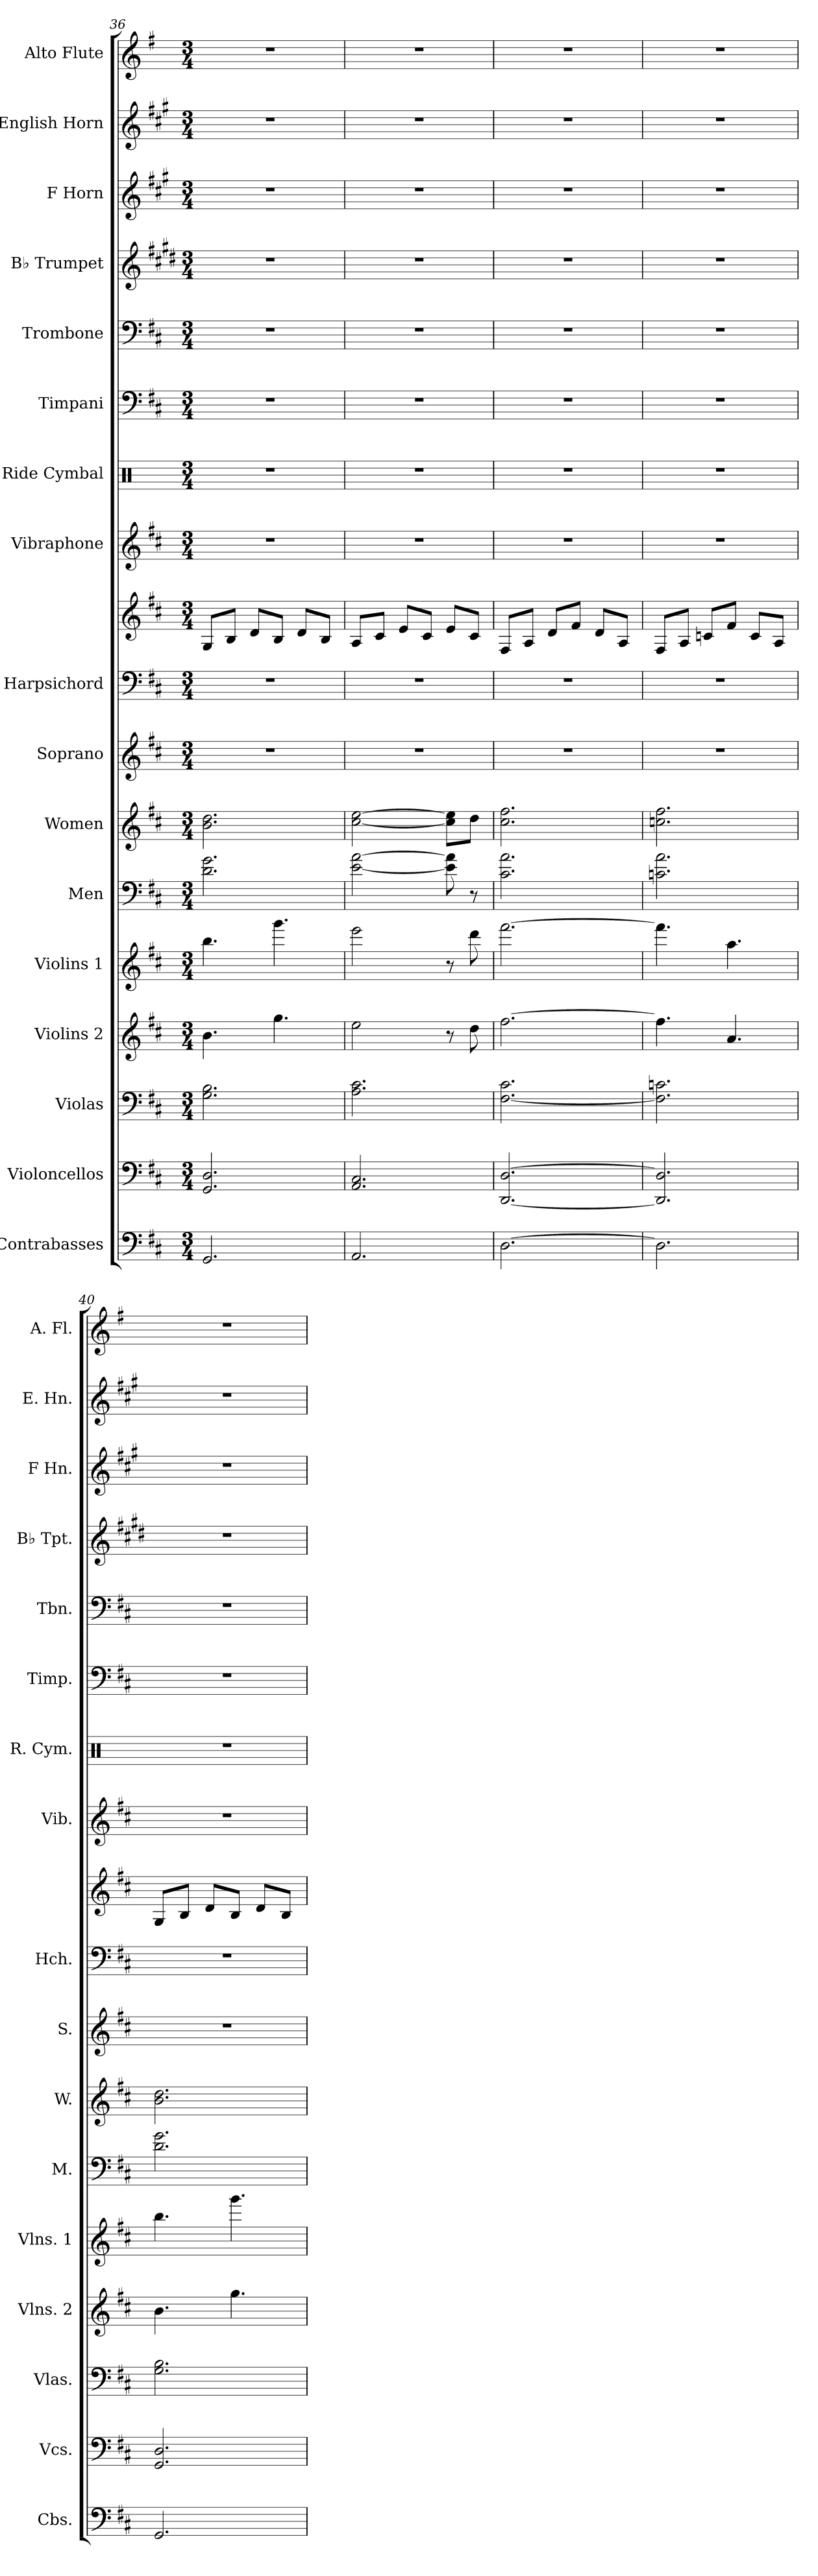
**kern	**kern	**kern	**kern	**kern	**kern	**kern	**kern	**kern	**kern	**kern	**kern	**kern	**kern	**kern	**kern	**kern	**kern
*part17	*part16	*part15	*part14	*part13	*part12	*part11	*part10	*part9	*part9	*part8	*part7	*part6	*part5	*part4	*part3	*part2	*part1
*staff18	*staff17	*staff16	*staff15	*staff14	*staff13	*staff12	*staff11	*staff10	*staff9	*staff8	*staff7	*staff6	*staff5	*staff4	*staff3	*staff2	*staff1
*I"Contrabasses	*I"Violoncellos	*I"Violas	*I"Violins 2	*I"Violins 1	*I"Men	*I"Women	*I"Soprano	*I"Harpsichord	*	*I"Vibraphone	*I"Ride Cymbal	*I"Timpani	*I"Trombone	*I"B♭ Trumpet	*I"F Horn	*I"English Horn	*I"Alto Flute
*I'Cbs.	*I'Vcs.	*I'Vlas.	*I'Vlns. 2	*I'Vlns. 1	*I'M.	*I'W.	*I'S.	*I'Hch.	*	*I'Vib.	*I'R. Cym.	*I'Timp.	*I'Tbn.	*I'B♭ Tpt.	*I'F Hn.	*I'E. Hn.	*I'A. Fl.
*clefF4	*clefF4	*clefF4	*clefG2	*clefG2	*clefF4	*clefG2	*clefG2	*clefF4	*clefG2	*clefG2	*clefX	*clefF4	*clefF4	*clefG2	*clefG2	*clefG2	*clefG2
*ITrd7c12	*	*	*	*	*	*	*	*	*	*	*	*	*	*ITrd1c2	*ITrd4c7	*ITrd4c7	*ITrd3c5
*k[f#c#]	*k[f#c#]	*k[f#c#]	*k[f#c#]	*k[f#c#]	*k[f#c#]	*k[f#c#]	*k[f#c#]	*k[f#c#]	*k[f#c#]	*k[f#c#]	*k[]	*k[f#c#]	*k[f#c#]	*k[f#c#]	*k[f#c#]	*k[f#c#]	*k[f#c#]
*M3/4	*M3/4	*M3/4	*M3/4	*M3/4	*M3/4	*M3/4	*M3/4	*M3/4	*M3/4	*M3/4	*M3/4	*M3/4	*M3/4	*M3/4	*M3/4	*M3/4	*M3/4
=36	=36	=36	=36	=36	=36	=36	=36	=36	=36	=36	=36	=36	=36	=36	=36	=36	=36
2.GGG/	2.GG/ 2.D/	2.G\ 2.B\	4.b\	4.bb\	2.d\ 2.g\	2.b\ 2.dd\	2.r	2.r	8G/L	2.r	2.r	2.r	2.r	2.r	2.r	2.r	2.r
.	.	.	.	.	.	.	.	.	8B/J	.	.	.	.	.	.	.	.
.	.	.	.	.	.	.	.	.	8d/L	.	.	.	.	.	.	.	.
.	.	.	4.gg\	4.ggg\	.	.	.	.	8B/J	.	.	.	.	.	.	.	.
.	.	.	.	.	.	.	.	.	8d/L	.	.	.	.	.	.	.	.
.	.	.	.	.	.	.	.	.	8B/J	.	.	.	.	.	.	.	.
=37	=37	=37	=37	=37	=37	=37	=37	=37	=37	=37	=37	=37	=37	=37	=37	=37	=37
2.AAA/	2.AA/ 2.C#/	2.A\ 2.c#\	2ee\	2eee\	[2e\ [2a\	[2cc#\ [2ee\	2.r	2.r	8A/L	2.r	2.r	2.r	2.r	2.r	2.r	2.r	2.r
.	.	.	.	.	.	.	.	.	8c#/J	.	.	.	.	.	.	.	.
.	.	.	.	.	.	.	.	.	8e/L	.	.	.	.	.	.	.	.
.	.	.	.	.	.	.	.	.	8c#/J	.	.	.	.	.	.	.	.
.	.	.	8r	8r	8e\] 8a\]	8cc#\] 8ee\]L	.	.	8e/L	.	.	.	.	.	.	.	.
.	.	.	8dd\	8ddd\	8r	8dd\J	.	.	8c#/J	.	.	.	.	.	.	.	.
=38	=38	=38	=38	=38	=38	=38	=38	=38	=38	=38	=38	=38	=38	=38	=38	=38	=38
[2.DD\	[2.DD/ [2.D/	[2.F#\ 2.c#\	[2.ff#\	[2.fff#\	2.c#\ 2.a\	2.cc#\ 2.ff#\	2.r	2.r	8F#/L	2.r	2.r	2.r	2.r	2.r	2.r	2.r	2.r
.	.	.	.	.	.	.	.	.	8A/J	.	.	.	.	.	.	.	.
.	.	.	.	.	.	.	.	.	8d/L	.	.	.	.	.	.	.	.
.	.	.	.	.	.	.	.	.	8f#/J	.	.	.	.	.	.	.	.
.	.	.	.	.	.	.	.	.	8d/L	.	.	.	.	.	.	.	.
.	.	.	.	.	.	.	.	.	8A/J	.	.	.	.	.	.	.	.
=39	=39	=39	=39	=39	=39	=39	=39	=39	=39	=39	=39	=39	=39	=39	=39	=39	=39
2.DD\]	2.DD/] 2.D/]	2.F#\] 2.cn\	4.ff#\]	4.fff#\]	2.cn\ 2.a\	2.ccn\ 2.ff#\	2.r	2.r	8F#/L	2.r	2.r	2.r	2.r	2.r	2.r	2.r	2.r
.	.	.	.	.	.	.	.	.	8A/J	.	.	.	.	.	.	.	.
.	.	.	.	.	.	.	.	.	8cn/L	.	.	.	.	.	.	.	.
.	.	.	4.a/	4.aa\	.	.	.	.	8f#/J	.	.	.	.	.	.	.	.
.	.	.	.	.	.	.	.	.	8c/L	.	.	.	.	.	.	.	.
.	.	.	.	.	.	.	.	.	8A/J	.	.	.	.	.	.	.	.
!!LO:PB:g=z
=40	=40	=40	=40	=40	=40	=40	=40	=40	=40	=40	=40	=40	=40	=40	=40	=40	=40
2.GGG/	2.GG/ 2.D/	2.G\ 2.B\	4.b\	4.bb\	2.d\ 2.g\	2.b\ 2.dd\	2.r	2.r	8G/L	2.r	2.r	2.r	2.r	2.r	2.r	2.r	2.r
.	.	.	.	.	.	.	.	.	8B/J	.	.	.	.	.	.	.	.
.	.	.	.	.	.	.	.	.	8d/L	.	.	.	.	.	.	.	.
.	.	.	4.gg\	4.ggg\	.	.	.	.	8B/J	.	.	.	.	.	.	.	.
.	.	.	.	.	.	.	.	.	8d/L	.	.	.	.	.	.	.	.
.	.	.	.	.	.	.	.	.	8B/J	.	.	.	.	.	.	.	.
=	=	=	=	=	=	=	=	=	=	=	=	=	=	=	=	=	=
*-	*-	*-	*-	*-	*-	*-	*-	*-	*-	*-	*-	*-	*-	*-	*-	*-	*-
